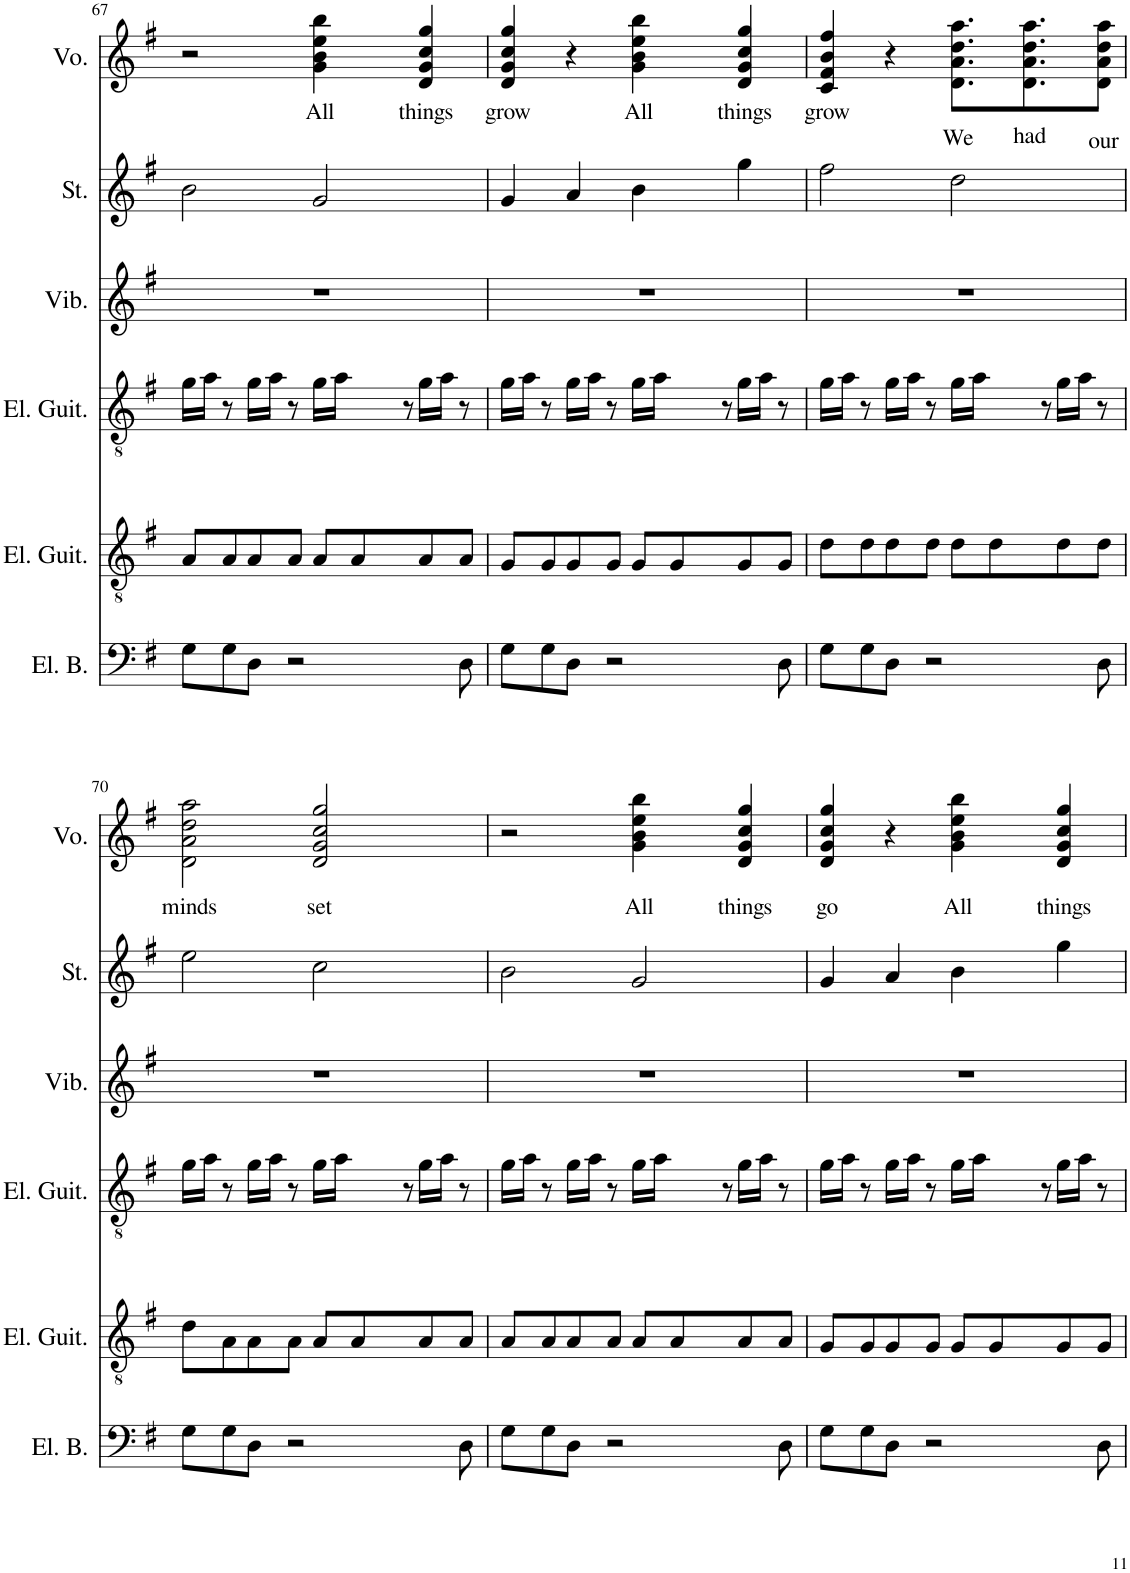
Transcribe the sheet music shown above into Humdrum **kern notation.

**kern	**kern	**kern	**kern	**kern	**kern	**text
*part6	*part5	*part4	*part3	*part2	*part1	*part1
*staff6	*staff5	*staff4	*staff3	*staff2	*staff1	*staff1
*I"Electric Bass	*I"Electric Guitar	*I"Electric Guitar	*I"Vibraphone	*I"Strings	*I"Voice	*
*I'El. B.	*I'El. Guit.	*I'El. Guit.	*I'Vib.	*I'St.	*I'Vo.	*
!!LO:PB:g=z
*clefF4	*clefGv2	*clefGv2	*clefG2	*clefG2	*clefG2	*
*Trd7c12	*Trd7c12	*Trd7c12	*	*	*	*
*k[f#]	*k[f#]	*k[f#]	*k[f#]	*k[f#]	*k[f#]	*
*M4/4	*M4/4	*M4/4	*M4/4	*M4/4	*M4/4	*
=67	=67	=67	=67	=67	=67	=67
8G\L	8A/L	16g\LL	1r	2b\	2r	.
.	.	16a\JJ	.	.	.	.
8G\	8A/	8r	.	.	.	.
8D\J	8A/	16g\LL	.	.	.	.
.	.	16a\JJ	.	.	.	.
2r	8A/J	8r	.	.	.	.
!	!	!	!	!	!	!LO:LY:b
.	8A/L	16g\LL	.	2g/	4g\ 4b\ 4ee\ 4bb\	All
.	.	16a\JJ	.	.	.	.
.	8A/	8r	.	.	.	.
!	!	!	!	!	!	!LO:LY:b
.	8A/	16g\LL	.	.	4d/ 4g/ 4cc/ 4gg/	things
.	.	16a\JJ	.	.	.	.
8D\	8A/J	8r	.	.	.	.
=68	=68	=68	=68	=68	=68	=68
!	!	!	!	!	!	!LO:LY:b
8G\L	8G/L	16g\LL	1r	4g/	4d/ 4g/ 4cc/ 4gg/	grow
.	.	16a\JJ	.	.	.	.
8G\	8G/	8r	.	.	.	.
8D\J	8G/	16g\LL	.	4a/	4r	.
.	.	16a\JJ	.	.	.	.
2r	8G/J	8r	.	.	.	.
!	!	!	!	!	!	!LO:LY:b
.	8G/L	16g\LL	.	4b\	4g\ 4b\ 4ee\ 4bb\	All
.	.	16a\JJ	.	.	.	.
.	8G/	8r	.	.	.	.
!	!	!	!	!	!	!LO:LY:b
.	8G/	16g\LL	.	4gg\	4d/ 4g/ 4cc/ 4gg/	things
.	.	16a\JJ	.	.	.	.
8D\	8G/J	8r	.	.	.	.
=69	=69	=69	=69	=69	=69	=69
!	!	!	!	!	!	!LO:LY:b
8G\L	8d\L	16g\LL	1r	2ff#\	4c/ 4f#/ 4b/ 4ff#/	grow
.	.	16a\JJ	.	.	.	.
8G\	8d\	8r	.	.	.	.
8D\J	8d\	16g\LL	.	.	4r	.
.	.	16a\JJ	.	.	.	.
2r	8d\J	8r	.	.	.	.
!	!	!	!	!	!	!LO:LY:b
.	8d\L	16g\LL	.	2dd\	8.d\ 8.a\ 8.dd\ 8.aa\L	We
.	.	16a\JJ	.	.	.	.
.	8d\	8r	.	.	.	.
!	!	!	!	!	!	!LO:LY:b
.	.	.	.	.	8.d\ 8.a\ 8.dd\ 8.aa\	had
.	8d\	16g\LL	.	.	.	.
.	.	16a\JJ	.	.	.	.
!	!	!	!	!	!	!LO:LY:b
8D\	8d\J	8r	.	.	8d\ 8a\ 8dd\ 8aa\J	our
!!LO:LB:g=z
=70	=70	=70	=70	=70	=70	=70
!	!	!	!	!	!	!LO:LY:b
8G\L	8d\L	16g\LL	1r	2ee\	2d\ 2a\ 2dd\ 2aa\	minds
.	.	16a\JJ	.	.	.	.
8G\	8A\	8r	.	.	.	.
8D\J	8A\	16g\LL	.	.	.	.
.	.	16a\JJ	.	.	.	.
2r	8A\J	8r	.	.	.	.
!	!	!	!	!	!	!LO:LY:b
.	8A/L	16g\LL	.	2cc\	2d/ 2g/ 2cc/ 2gg/	set
.	.	16a\JJ	.	.	.	.
.	8A/	8r	.	.	.	.
.	8A/	16g\LL	.	.	.	.
.	.	16a\JJ	.	.	.	.
8D\	8A/J	8r	.	.	.	.
=71	=71	=71	=71	=71	=71	=71
8G\L	8A/L	16g\LL	1r	2b\	2r	.
.	.	16a\JJ	.	.	.	.
8G\	8A/	8r	.	.	.	.
8D\J	8A/	16g\LL	.	.	.	.
.	.	16a\JJ	.	.	.	.
2r	8A/J	8r	.	.	.	.
!	!	!	!	!	!	!LO:LY:b
.	8A/L	16g\LL	.	2g/	4g\ 4b\ 4ee\ 4bb\	All
.	.	16a\JJ	.	.	.	.
.	8A/	8r	.	.	.	.
!	!	!	!	!	!	!LO:LY:b
.	8A/	16g\LL	.	.	4d/ 4g/ 4cc/ 4gg/	things
.	.	16a\JJ	.	.	.	.
8D\	8A/J	8r	.	.	.	.
=72	=72	=72	=72	=72	=72	=72
!	!	!	!	!	!	!LO:LY:b
8G\L	8G/L	16g\LL	1r	4g/	4d/ 4g/ 4cc/ 4gg/	go
.	.	16a\JJ	.	.	.	.
8G\	8G/	8r	.	.	.	.
8D\J	8G/	16g\LL	.	4a/	4r	.
.	.	16a\JJ	.	.	.	.
2r	8G/J	8r	.	.	.	.
!	!	!	!	!	!	!LO:LY:b
.	8G/L	16g\LL	.	4b\	4g\ 4b\ 4ee\ 4bb\	All
.	.	16a\JJ	.	.	.	.
.	8G/	8r	.	.	.	.
!	!	!	!	!	!	!LO:LY:b
.	8G/	16g\LL	.	4gg\	4d/ 4g/ 4cc/ 4gg/	things
.	.	16a\JJ	.	.	.	.
8D\	8G/J	8r	.	.	.	.
=	=	=	=	=	=	=
*-	*-	*-	*-	*-	*-	*-
